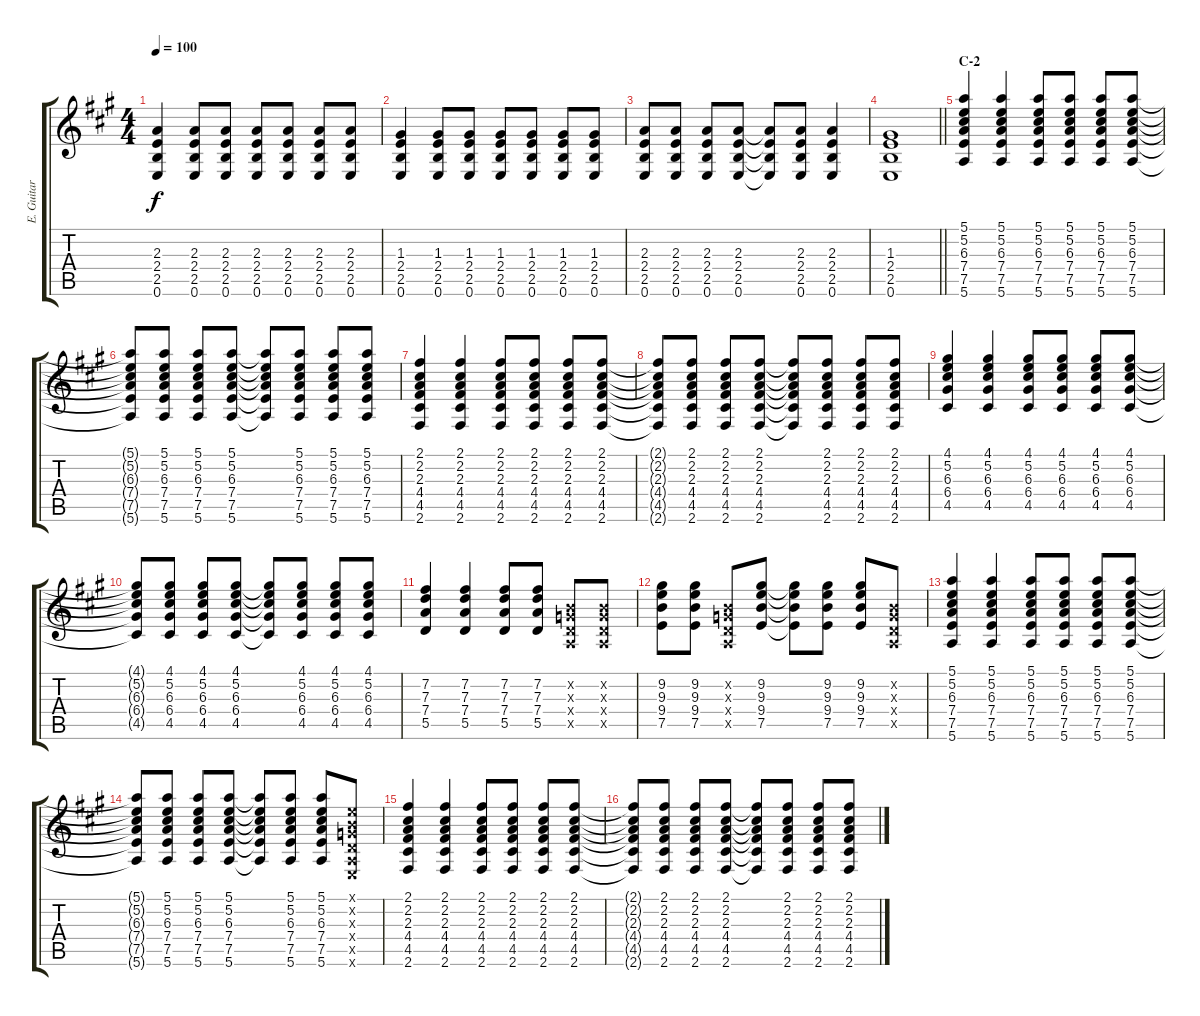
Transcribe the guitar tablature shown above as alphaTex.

\track ("E. Guitar II" "E. Guitar ") {instrument overdrivenguitar}
\staff {score tabs}
\tuning (E4 B3 G3 D3 A2 E2) {hide}
\ts (4 4)
\tempo 100
\clef g2
\ks a
(2.3 2.4 2.5 0.6).4{dy f} (2.3 2.4 2.5 0.6).8 (2.3 2.4 2.5 0.6).8 (2.3 2.4 2.5 0.6).8 (2.3 2.4 2.5 0.6).8 (2.3 2.4 2.5 0.6).8 (2.3 2.4 2.5 0.6).8 |
(1.3 2.4 2.5 0.6).4 (1.3 2.4 2.5 0.6).8 (1.3 2.4 2.5 0.6).8 (1.3 2.4 2.5 0.6).8 (1.3 2.4 2.5 0.6).8 (1.3 2.4 2.5 0.6).8 (1.3 2.4 2.5 0.6).8 |
(2.3 2.4 2.5 0.6).8 (2.3 2.4 2.5 0.6).8 (2.3 2.4 2.5 0.6).8 (2.3 2.4 2.5 0.6).8 (2.3{t} 2.4{t} 2.5{t} 0.6{t}).8 (2.3 2.4 2.5 0.6).8 (2.3 2.4 2.5 0.6).4 |
\barLineRight lightlight
(1.3 2.4 2.5 0.6).1 |
\section ("" "C-2")
(5.1 5.2 6.3 7.4 7.5 5.6).4 (5.1 5.2 6.3 7.4 7.5 5.6).4 (5.1 5.2 6.3 7.4 7.5 5.6).8 (5.1 5.2 6.3 7.4 7.5 5.6).8 (5.1 5.2 6.3 7.4 7.5 5.6).8 (5.1 5.2 6.3 7.4 7.5 5.6).8 |
(5.1{t} 5.2{t} 6.3{t} 7.4{t} 7.5{t} 5.6{t}).8 (5.1 5.2 6.3 7.4 7.5 5.6).8 (5.1 5.2 6.3 7.4 7.5 5.6).8 (5.1 5.2 6.3 7.4 7.5 5.6).8 (5.1{t} 5.2{t} 6.3{t} 7.4{t} 7.5{t} 5.6{t}).8 (5.1 5.2 6.3 7.4 7.5 5.6).8 (5.1 5.2 6.3 7.4 7.5 5.6).8 (5.1 5.2 6.3 7.4 7.5 5.6).8 |
(2.1 2.2 2.3 4.4 4.5 2.6).4 (2.1 2.2 2.3 4.4 4.5 2.6).4 (2.1 2.2 2.3 4.4 4.5 2.6).8 (2.1 2.2 2.3 4.4 4.5 2.6).8 (2.1 2.2 2.3 4.4 4.5 2.6).8 (2.1 2.2 2.3 4.4 4.5 2.6).8 |
(2.1{t} 2.2{t} 2.3{t} 4.4{t} 4.5{t} 2.6{t}).8 (2.1 2.2 2.3 4.4 4.5 2.6).8 (2.1 2.2 2.3 4.4 4.5 2.6).8 (2.1 2.2 2.3 4.4 4.5 2.6).8 (2.1{t} 2.2{t} 2.3{t} 4.4{t} 4.5{t} 2.6{t}).8 (2.1 2.2 2.3 4.4 4.5 2.6).8 (2.1 2.2 2.3 4.4 4.5 2.6).8 (2.1 2.2 2.3 4.4 4.5 2.6).8 |
(4.1 5.2 6.3 6.4 4.5).4 (4.1 5.2 6.3 6.4 4.5).4 (4.1 5.2 6.3 6.4 4.5).8 (4.1 5.2 6.3 6.4 4.5).8 (4.1 5.2 6.3 6.4 4.5).8 (4.1 5.2 6.3 6.4 4.5).8 |
(4.1{t} 5.2{t} 6.3{t} 6.4{t} 4.5{t}).8 (4.1 5.2 6.3 6.4 4.5).8 (4.1 5.2 6.3 6.4 4.5).8 (4.1 5.2 6.3 6.4 4.5).8 (4.1{t} 5.2{t} 6.3{t} 6.4{t} 4.5{t}).8 (4.1 5.2 6.3 6.4 4.5).8 (4.1 5.2 6.3 6.4 4.5).8 (4.1 5.2 6.3 6.4 4.5).8 |
(7.2 7.3 7.4 5.5).4 (7.2 7.3 7.4 5.5).4 (7.2 7.3 7.4 5.5).8 (7.2 7.3 7.4 5.5).8 (0.2{x} 0.3{x} 0.4{x} 0.5{x}).8 (0.2{x} 0.3{x} 0.4{x} 0.5{x}).8 |
(9.2 9.3 9.4 7.5).8 (9.2 9.3 9.4 7.5).8 (0.2{x} 0.3{x} 0.4{x} 0.5{x}).8 (9.2 9.3 9.4 7.5).8 (9.2{t} 9.3{t} 9.4{t} 7.5{t}).8 (9.2 9.3 9.4 7.5).8 (9.2 9.3 9.4 7.5).8 (0.2{x} 0.3{x} 0.4{x} 0.5{x}).8 |
(5.1 5.2 6.3 7.4 7.5 5.6).4 (5.1 5.2 6.3 7.4 7.5 5.6).4 (5.1 5.2 6.3 7.4 7.5 5.6).8 (5.1 5.2 6.3 7.4 7.5 5.6).8 (5.1 5.2 6.3 7.4 7.5 5.6).8 (5.1 5.2 6.3 7.4 7.5 5.6).8 |
(5.1{t} 5.2{t} 6.3{t} 7.4{t} 7.5{t} 5.6{t}).8 (5.1 5.2 6.3 7.4 7.5 5.6).8 (5.1 5.2 6.3 7.4 7.5 5.6).8 (5.1 5.2 6.3 7.4 7.5 5.6).8 (5.1{t} 5.2{t} 6.3{t} 7.4{t} 7.5{t} 5.6{t}).8 (5.1 5.2 6.3 7.4 7.5 5.6).8 (5.1 5.2 6.3 7.4 7.5 5.6).8 (0.1{x} 0.2{x} 0.3{x} 0.4{x} 0.5{x} 0.6{x}).8 |
(2.1 2.2 2.3 4.4 4.5 2.6).4 (2.1 2.2 2.3 4.4 4.5 2.6).4 (2.1 2.2 2.3 4.4 4.5 2.6).8 (2.1 2.2 2.3 4.4 4.5 2.6).8 (2.1 2.2 2.3 4.4 4.5 2.6).8 (2.1 2.2 2.3 4.4 4.5 2.6).8 |
(2.1{t} 2.2{t} 2.3{t} 4.4{t} 4.5{t} 2.6{t}).8 (2.1 2.2 2.3 4.4 4.5 2.6).8 (2.1 2.2 2.3 4.4 4.5 2.6).8 (2.1 2.2 2.3 4.4 4.5 2.6).8 (2.1{t} 2.2{t} 2.3{t} 4.4{t} 4.5{t} 2.6{t}).8 (2.1 2.2 2.3 4.4 4.5 2.6).8 (2.1 2.2 2.3 4.4 4.5 2.6).8 (2.1 2.2 2.3 4.4 4.5 2.6).8
